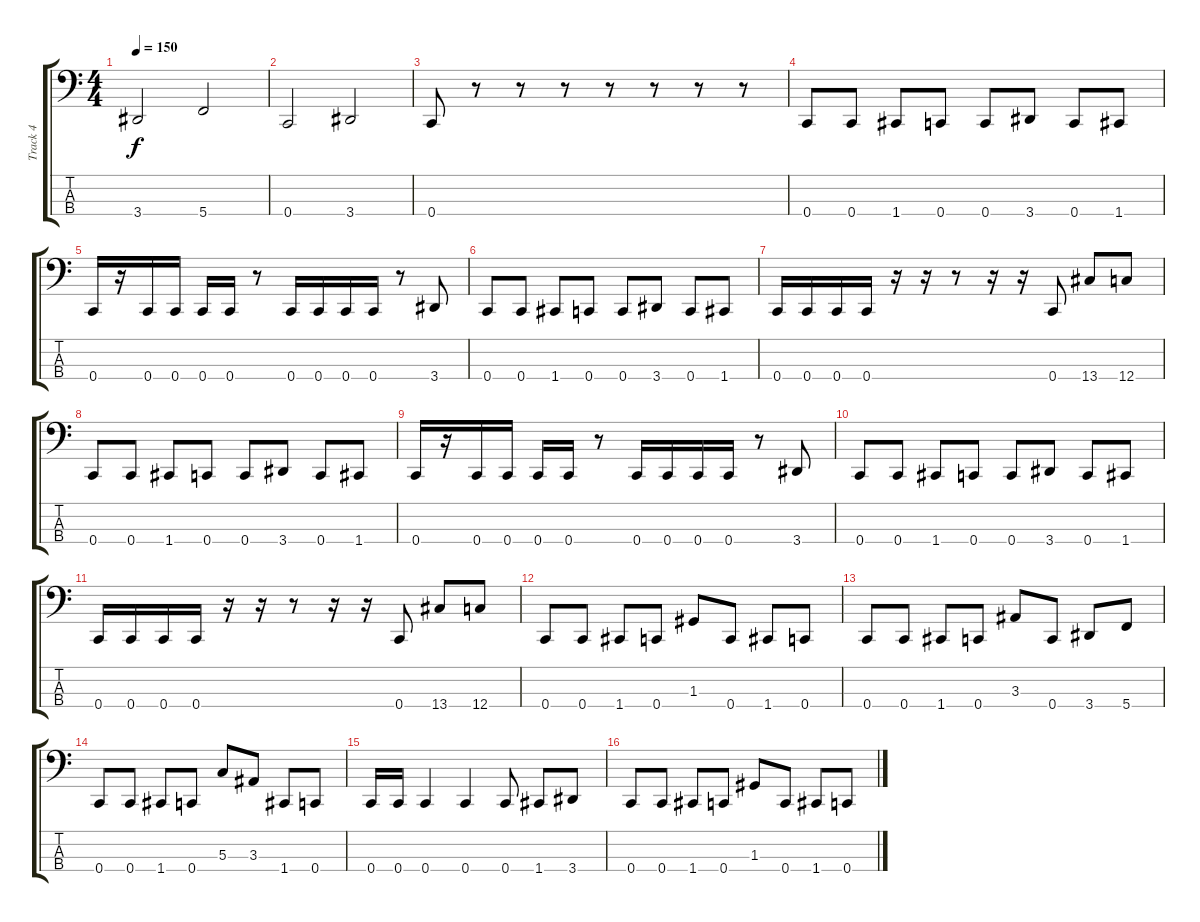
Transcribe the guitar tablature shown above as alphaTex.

\track ("Track 4" "Track 4") {instrument electricbasspick}
\staff {score tabs}
\tuning (F2 C2 G1 C1) {hide}
\ts (4 4)
\tempo 150
\clef f4
\ks c
3.4.2{dy f} 5.4.2 |
0.4.2 3.4.2 |
0.4.8 r.8 r.8 r.8 r.8 r.8 r.8 r.8 |
0.4.8 0.4.8 1.4.8 0.4.8 0.4.8 3.4.8 0.4.8 1.4.8 |
0.4.16 r.16 0.4.16 0.4.16 0.4.16 0.4.16 r.8 0.4.16 0.4.16 0.4.16 0.4.16 r.8 3.4.8 |
0.4.8 0.4.8 1.4.8 0.4.8 0.4.8 3.4.8 0.4.8 1.4.8 |
0.4.16 0.4.16 0.4.16 0.4.16 r.16 r.16 r.8 r.16 r.16 0.4.8 13.4.8 12.4.8 |
0.4.8 0.4.8 1.4.8 0.4.8 0.4.8 3.4.8 0.4.8 1.4.8 |
0.4.16 r.16 0.4.16 0.4.16 0.4.16 0.4.16 r.8 0.4.16 0.4.16 0.4.16 0.4.16 r.8 3.4.8 |
0.4.8 0.4.8 1.4.8 0.4.8 0.4.8 3.4.8 0.4.8 1.4.8 |
0.4.16 0.4.16 0.4.16 0.4.16 r.16 r.16 r.8 r.16 r.16 0.4.8 13.4.8 12.4.8 |
0.4.8 0.4.8 1.4.8 0.4.8 1.3.8 0.4.8 1.4.8 0.4.8 |
0.4.8 0.4.8 1.4.8 0.4.8 3.3.8 0.4.8 3.4.8 5.4.8 |
0.4.8 0.4.8 1.4.8 0.4.8 5.3.8 3.3.8 1.4.8 0.4.8 |
0.4.16 0.4.16 0.4.4 0.4.4 0.4.8 1.4.8 3.4.8 |
0.4.8 0.4.8 1.4.8 0.4.8 1.3.8 0.4.8 1.4.8 0.4.8
